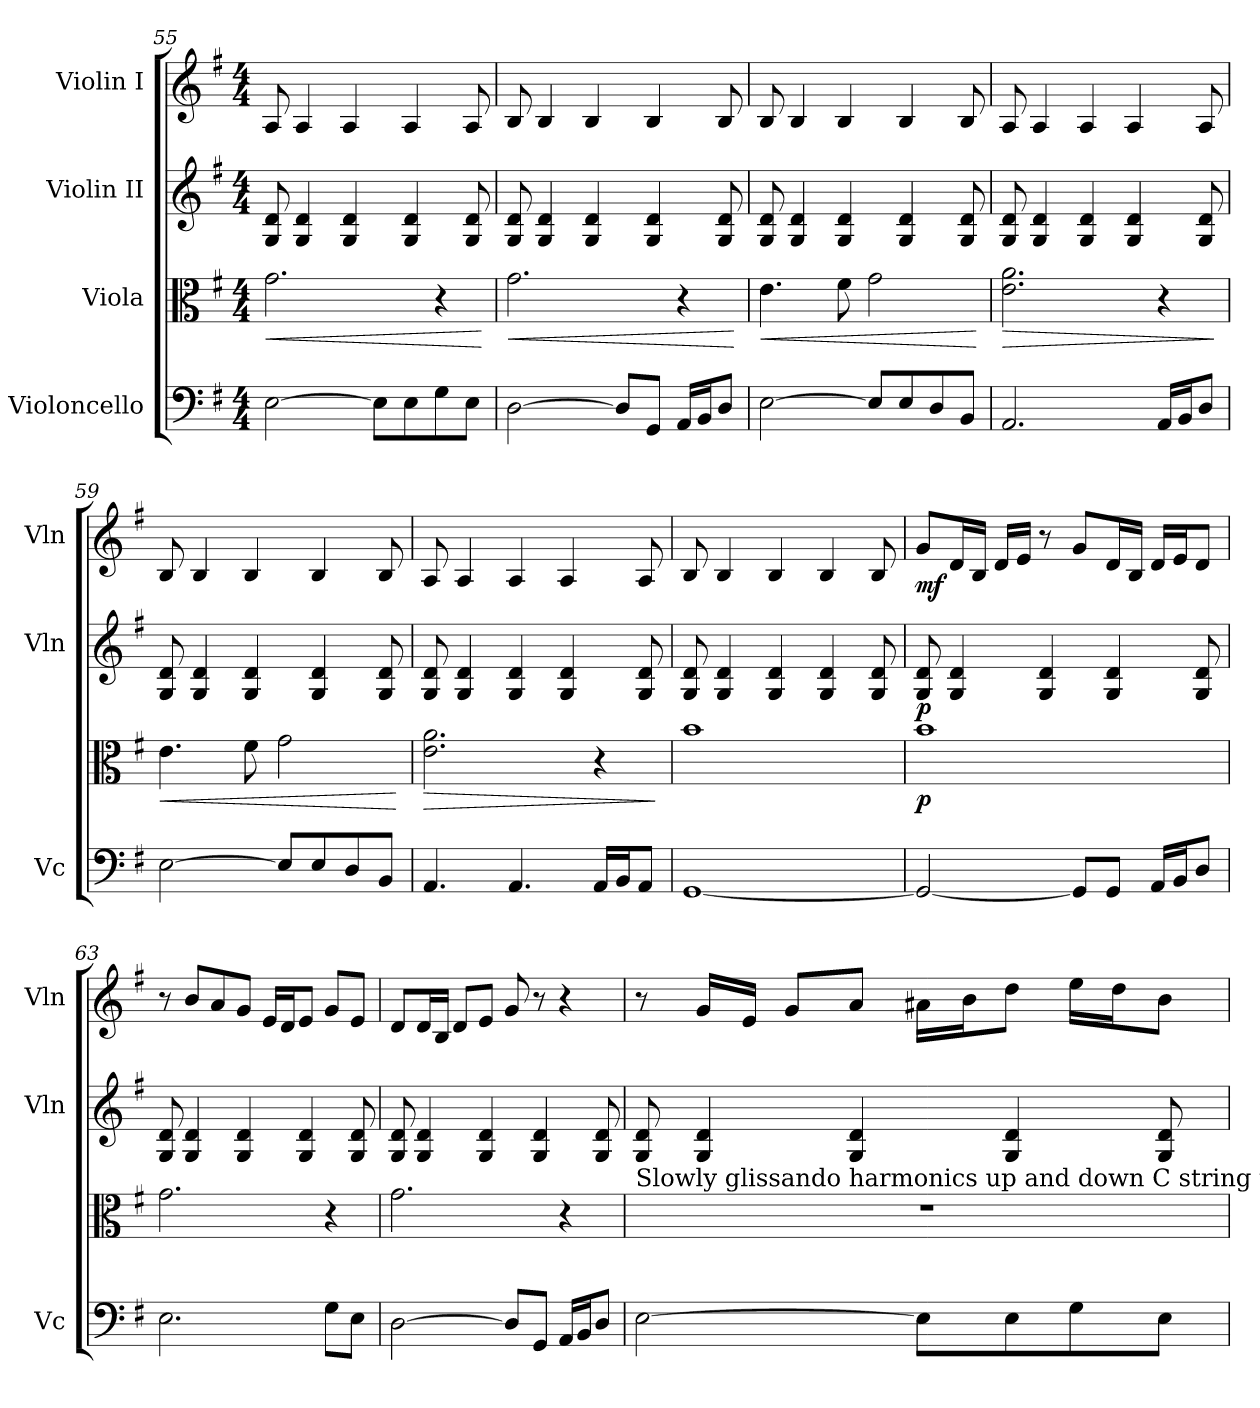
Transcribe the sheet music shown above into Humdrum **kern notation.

**kern	**kern	**dynam	**kern	**dynam	**kern	**dynam
*part4	*part3	*part3	*part2	*part2	*part1	*part1
*staff4	*staff3	*staff3	*staff2	*staff2	*staff1	*staff1
*I"Violoncello	*I"Viola	*	*I"Violin II	*	*I"Violin I	*
*I'Vc	*	*	*I'Vln	*	*I'Vln	*
*clefF4	*clefC3	*	*clefG2	*	*clefG2	*
*k[f#]	*k[f#]	*	*k[f#]	*	*k[f#]	*
*M4/4	*M4/4	*	*M4/4	*	*M4/4	*
=55	=55	=55	=55	=55	=55	=55
!	!	!LO:HP:b	!	!	!	!
[2E\	2.g\	<	8G/ 8d/	.	8A/	.
.	.	.	4G/ 4d/	.	4A/	.
.	.	.	4G/ 4d/	.	4A/	.
8E\L]	.	.	.	.	.	.
8E\	.	.	4G/ 4d/	.	4A/	.
8G\	4r	.	.	.	.	.
8E\J	.	.	8G/ 8d/	.	8A/	.
.	.	[	.	.	.	.
=56	=56	=56	=56	=56	=56	=56
!	!	!LO:HP:b	!	!	!	!
[2D\	2.g\	<	8G/ 8d/	.	8B/	.
.	.	.	4G/ 4d/	.	4B/	.
.	.	.	4G/ 4d/	.	4B/	.
8D/L]	.	.	.	.	.	.
8GG/J	.	.	4G/ 4d/	.	4B/	.
16AA/LL	4r	.	.	.	.	.
16BB/J	.	.	.	.	.	.
8D/J	.	.	8G/ 8d/	.	8B/	.
.	.	[	.	.	.	.
=57	=57	=57	=57	=57	=57	=57
!	!	!LO:HP:b	!	!	!	!
[2E\	4.e\	<	8G/ 8d/	.	8B/	.
.	.	.	4G/ 4d/	.	4B/	.
.	8f#\	.	4G/ 4d/	.	4B/	.
8E/L]	2g\	.	.	.	.	.
8E/	.	.	4G/ 4d/	.	4B/	.
8D/	.	.	.	.	.	.
8BB/J	.	.	8G/ 8d/	.	8B/	.
.	.	[	.	.	.	.
!!LO:LB:g=z
=58	=58	=58	=58	=58	=58	=58
!	!	!LO:HP:b	!	!	!	!
2.AA/	2.e\ 2.a\	>	8G/ 8d/	.	8A/	.
.	.	.	4G/ 4d/	.	4A/	.
.	.	.	4G/ 4d/	.	4A/	.
.	.	.	4G/ 4d/	.	4A/	.
16AA/LL	4r	.	.	.	.	.
16BB/J	.	.	.	.	.	.
8D/J	.	.	8G/ 8d/	.	8A/	.
.	.	]	.	.	.	.
=59	=59	=59	=59	=59	=59	=59
!	!	!LO:HP:b	!	!	!	!
[2E\	4.e\	<	8G/ 8d/	.	8B/	.
.	.	.	4G/ 4d/	.	4B/	.
.	8f#\	.	4G/ 4d/	.	4B/	.
8E/L]	2g\	.	.	.	.	.
8E/	.	.	4G/ 4d/	.	4B/	.
8D/	.	.	.	.	.	.
8BB/J	.	.	8G/ 8d/	.	8B/	.
.	.	[	.	.	.	.
=60	=60	=60	=60	=60	=60	=60
!	!	!LO:HP:b	!	!	!	!
4.AA/	2.e\ 2.a\	>	8G/ 8d/	.	8A/	.
.	.	.	4G/ 4d/	.	4A/	.
4.AA/	.	.	4G/ 4d/	.	4A/	.
.	.	.	4G/ 4d/	.	4A/	.
16AA/LL	4r	.	.	.	.	.
16BB/J	.	.	.	.	.	.
8AA/J	.	.	8G/ 8d/	.	8A/	.
.	.	]	.	.	.	.
=61	=61	=61	=61	=61	=61	=61
[1GG	1b	.	8G/ 8d/	.	8B/	.
.	.	.	4G/ 4d/	.	4B/	.
.	.	.	4G/ 4d/	.	4B/	.
.	.	.	4G/ 4d/	.	4B/	.
.	.	.	8G/ 8d/	.	8B/	.
!!LO:LB:g=z
=62	=62	=62	=62	=62	=62	=62
!	!	!LO:DY:b	!	!LO:DY:b	!	!LO:DY:b
2GG/_	1b	p	8G/ 8d/	p	8g/L	mf
.	.	.	4G/ 4d/	.	16d/L	.
.	.	.	.	.	16B/JJ	.
.	.	.	.	.	16d/LL	.
.	.	.	.	.	16e/JJ	.
.	.	.	4G/ 4d/	.	8r	.
8GG/L]	.	.	.	.	8g/L	.
8GG/J	.	.	4G/ 4d/	.	16d/L	.
.	.	.	.	.	16B/JJ	.
16AA/LL	.	.	.	.	16d/LL	.
16BB/J	.	.	.	.	16e/J	.
8D/J	.	.	8G/ 8d/	.	8d/J	.
=63	=63	=63	=63	=63	=63	=63
2.E\	2.g\	.	8G/ 8d/	.	8r	.
.	.	.	4G/ 4d/	.	8b/L	.
.	.	.	.	.	8a/	.
.	.	.	4G/ 4d/	.	8g/J	.
.	.	.	.	.	16e/LL	.
.	.	.	.	.	16d/J	.
.	.	.	4G/ 4d/	.	8e/J	.
8G\L	4r	.	.	.	8g/L	.
8E\J	.	.	8G/ 8d/	.	8e/J	.
=64	=64	=64	=64	=64	=64	=64
[2D\	2.g\	.	8G/ 8d/	.	8d/L	.
.	.	.	4G/ 4d/	.	16d/L	.
.	.	.	.	.	16B/JJ	.
.	.	.	.	.	8d/L	.
.	.	.	4G/ 4d/	.	8e/J	.
8D/L]	.	.	.	.	8g/	.
8GG/J	.	.	4G/ 4d/	.	8r	.
16AA/LL	4r	.	.	.	4r	.
16BB/J	.	.	.	.	.	.
8D/J	.	.	8G/ 8d/	.	.	.
!!LO:PB:g=z
=65	=65	=65	=65	=65	=65	=65
!	!LO:TX:a:t=Slowly glissando harmonics up and down C string until the end	!	!	!	!	!
[2E\	1r	.	8G/ 8d/	.	8r	.
.	.	.	4G/ 4d/	.	16g/LL	.
.	.	.	.	.	16e/JJ	.
.	.	.	.	.	8g/L	.
.	.	.	4G/ 4d/	.	8a/J	.
8E\L]	.	.	.	.	16a#X\LL	.
.	.	.	.	.	16b\J	.
8E\	.	.	4G/ 4d/	.	8dd\J	.
8G\	.	.	.	.	16ee\LL	.
.	.	.	.	.	16dd\J	.
8E\J	.	.	8G/ 8d/	.	8b\J	.
=	=	=	=	=	=	=
*-	*-	*-	*-	*-	*-	*-
